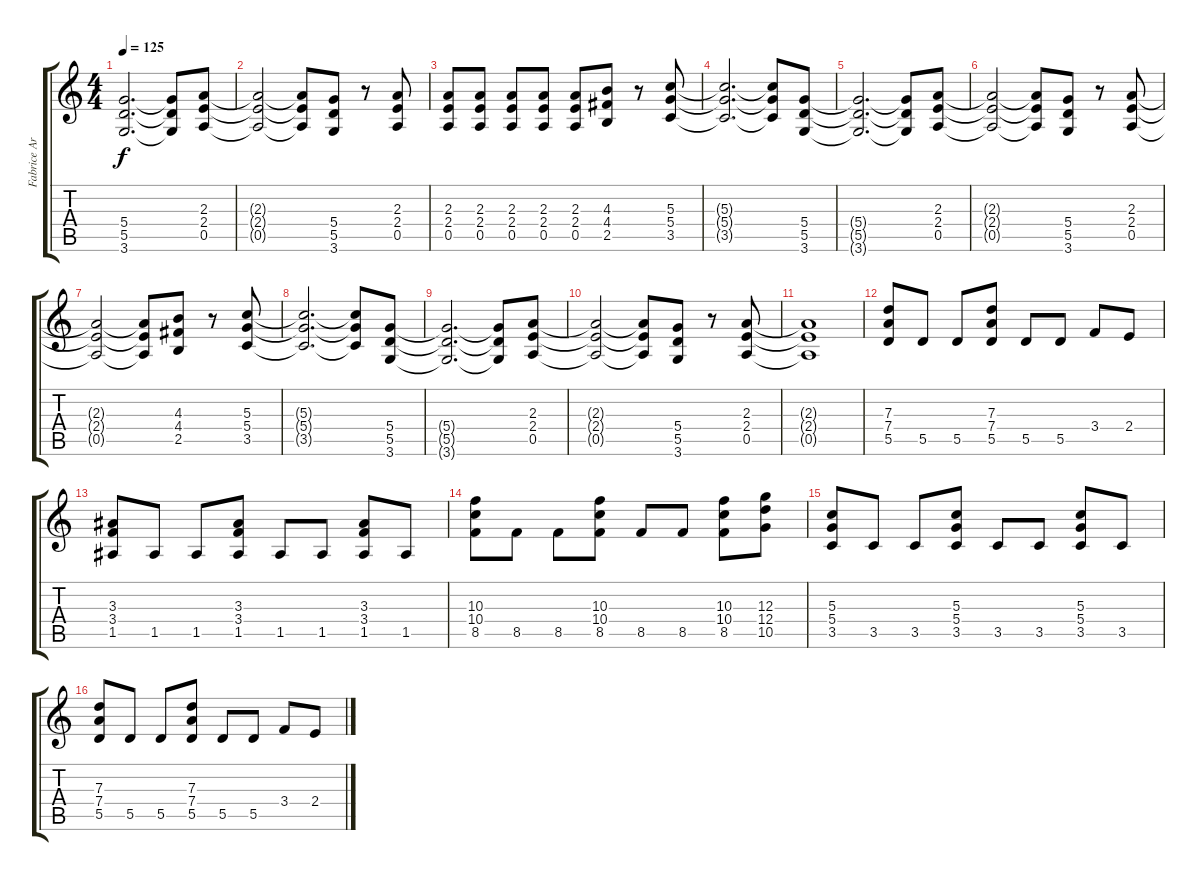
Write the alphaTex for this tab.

\track ("Fabrice Arnouts" "Fabrice Ar") {instrument distortionguitar}
\staff {score tabs}
\tuning (E4 B3 G3 D3 A2 E2) {hide}
\ts (4 4)
\tempo 125
\clef g2
\ks c
(5.4{t} 5.5{t} 3.6{t}).2{d dy f} (5.4{t} 5.5{t} 3.6{t}).8 (2.3 2.4 0.5).8 |
(2.3{t} 2.4{t} 0.5{t}).2 (2.3{t} 2.4{t} 0.5{t}).8 (5.4 5.5 3.6).8 r.8 (2.3 2.4 0.5).8 |
(2.3 2.4 0.5).8 (2.3 2.4 0.5).8 (2.3 2.4 0.5).8 (2.3 2.4 0.5).8 (2.3 2.4 0.5).8 (4.3 4.4 2.5).8 r.8 (5.3 5.4 3.5).8 |
(5.3{t} 5.4{t} 3.5{t}).2{d} (5.3{t} 5.4{t} 3.5{t}).8 (5.4 5.5 3.6).8 |
(5.4{t} 5.5{t} 3.6{t}).2{d} (5.4{t} 5.5{t} 3.6{t}).8 (2.3 2.4 0.5).8 |
(2.3{t} 2.4{t} 0.5{t}).2 (2.3{t} 2.4{t} 0.5{t}).8 (5.4 5.5 3.6).8 r.8 (2.3 2.4 0.5).8 |
(2.3{t} 2.4{t} 0.5{t}).2 (2.3{t} 2.4{t} 0.5{t}).8 (4.3 4.4 2.5).8 r.8 (5.3 5.4 3.5).8 |
(5.3{t} 5.4{t} 3.5{t}).2{d} (5.3{t} 5.4{t} 3.5{t}).8 (5.4 5.5 3.6).8 |
(5.4{t} 5.5{t} 3.6{t}).2{d} (5.4{t} 5.5{t} 3.6{t}).8 (2.3 2.4 0.5).8 |
(2.3{t} 2.4{t} 0.5{t}).2 (2.3{t} 2.4{t} 0.5{t}).8 (5.4 5.5 3.6).8 r.8 (2.3 2.4 0.5).8 |
(2.3{t} 2.4{t} 0.5{t}).1 |
(7.3 7.4 5.5).8 5.5.8 5.5.8 (7.3 7.4 5.5).8 5.5.8 5.5.8 3.4.8 2.4.8 |
(3.3 3.4 1.5).8 1.5.8 1.5.8 (3.3 3.4 1.5).8 1.5.8 1.5.8 (3.3 3.4 1.5).8 1.5.8 |
(10.3 10.4 8.5).8 8.5.8 8.5.8 (10.3 10.4 8.5).8 8.5.8 8.5.8 (10.3 10.4 8.5).8 (12.3 12.4 10.5).8 |
(5.3 5.4 3.5).8 3.5.8 3.5.8 (5.3 5.4 3.5).8 3.5.8 3.5.8 (5.3 5.4 3.5).8 3.5.8 |
(7.3 7.4 5.5).8 5.5.8 5.5.8 (7.3 7.4 5.5).8 5.5.8 5.5.8 3.4.8 2.4.8
